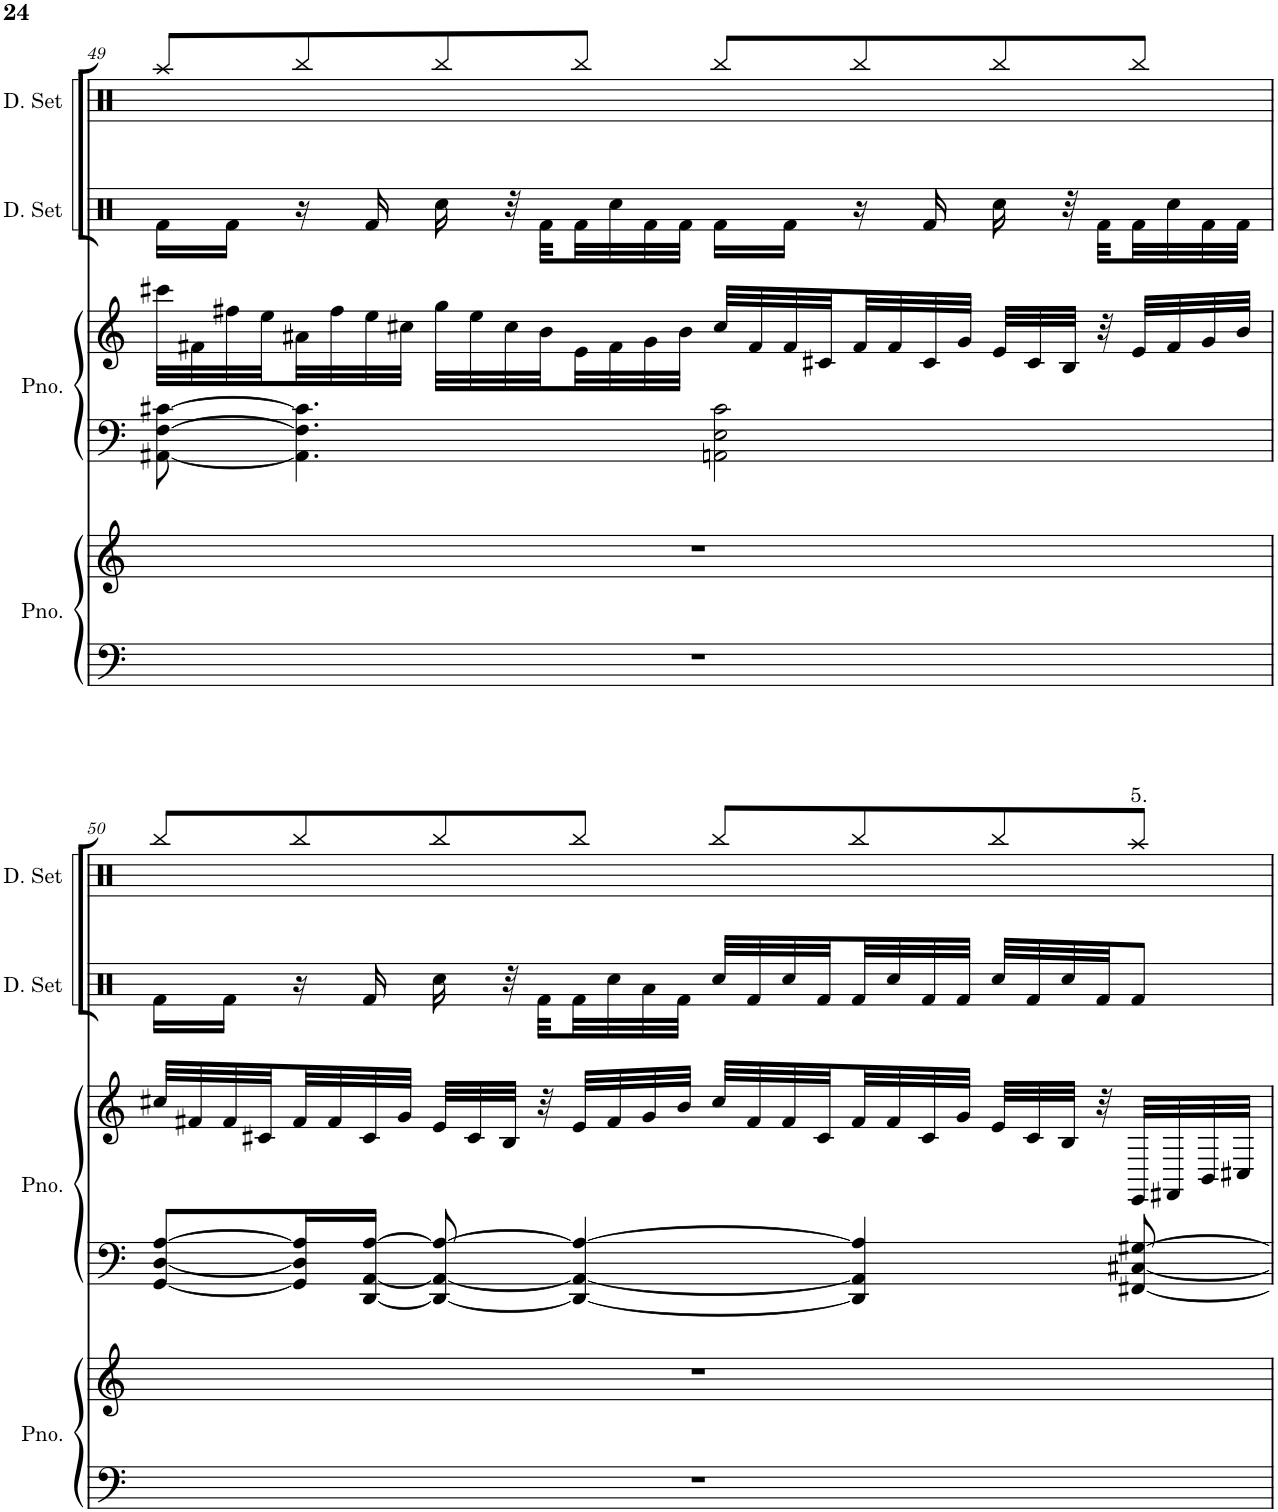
**kern	**kern	**kern	**kern	**kern	**kern
*part4	*part4	*part3	*part3	*part2	*part1
*staff6	*staff5	*staff4	*staff3	*staff2	*staff1
*I"Piano	*	*I"Piano	*	*I"Drumset	*I"Drumset
*I'Pno.	*	*I'Pno.	*	*I'D. Set	*I'D. Set
!!LO:PB:g=z
*clefF4	*clefG2	*clefF4	*clefG2	*clefX	*clefX
*k[]	*k[]	*k[]	*k[]	*k[]	*k[]
*M4/4	*M4/4	*M4/4	*M4/4	*M4/4	*M4/4
=49	=49	=49	=49	=49	=49
1r	1r	[8AA#X\ [8F\ [8c#X\	32ccc#X\LLL	16Rf\LL	8Raa/L
.	.	.	32f#X\	.	.
.	.	.	32ff#X\	16Rf\JJ	.
.	.	.	32ee\	.	.
.	.	4.AA#\] 4.F\] 4.c#\]	32a#X\	16r	8Rbb/
.	.	.	32ff#\	.	.
.	.	.	32ee\	16Rf/	.
.	.	.	32cc#X\JJJ	.	.
.	.	.	32gg\LLL	16Rcc\	8Rbb/
.	.	.	32ee\	.	.
.	.	.	32cc#\	32r	.
.	.	.	32b\	32Rf\LLL	.
.	.	.	32e\	32Rf\	8Rbb/J
.	.	.	32f#\	32Rcc\	.
.	.	.	32g\	32Rf\	.
.	.	.	32b\JJJ	32Rf\JJJ	.
.	.	2AAn\ 2E\ 2c#\	32cc#/LLL	16Rf\LL	8Rbb/L
.	.	.	32f#/	.	.
.	.	.	32f#/	16Rf\JJ	.
.	.	.	32c#X/	.	.
.	.	.	32f#/	16r	8Rbb/
.	.	.	32f#/	.	.
.	.	.	32c#/	16Rf/	.
.	.	.	32g/JJJ	.	.
.	.	.	32e/LLL	16Rcc\	8Rbb/
.	.	.	32c#/	.	.
.	.	.	32B/JJJ	32r	.
.	.	.	32r	32Rf\LLL	.
.	.	.	32e/LLL	32Rf\	8Rbb/J
.	.	.	32f#/	32Rcc\	.
.	.	.	32g/	32Rf\	.
.	.	.	32b/JJJ	32Rf\JJJ	.
!!LO:LB:g=z
=50	=50	=50	=50	=50	=50
1r	1r	[8GG/ [8D/ [8A/L	32cc#X/LLL	16Rf\LL	8Rbb/L
.	.	.	32f#X/	.	.
.	.	.	32f#/	16Rf\JJ	.
.	.	.	32c#X/	.	.
.	.	16GG/] 16D/] 16A/]L	32f#/	16r	8Rbb/
.	.	.	32f#/	.	.
.	.	[16DD/ [16AA/ [16A/JJ	32c#/	16Rf/	.
.	.	.	32g/JJJ	.	.
.	.	8DD/_ 8AA/_ 8A/_	32e/LLL	16Rcc\	8Rbb/
.	.	.	32c#/	.	.
.	.	.	32B/JJJ	32r	.
.	.	.	32r	32Rf\LLL	.
.	.	4DD/_ 4AA/_ 4A/_	32e/LLL	32Rf\	8Rbb/J
.	.	.	32f#/	32Rcc\	.
.	.	.	32g/	32Ra\	.
.	.	.	32b/JJJ	32Rf\JJJ	.
.	.	.	32cc#/LLL	32Rcc/LLL	8Rbb/L
.	.	.	32f#/	32Rf/	.
.	.	.	32f#/	32Rcc/	.
.	.	.	32c#/	32Rf/	.
.	.	4DD/] 4AA/] 4A/]	32f#/	32Rf/	8Rbb/
.	.	.	32f#/	32Rcc/	.
.	.	.	32c#/	32Rf/	.
.	.	.	32g/JJJ	32Rf/JJJ	.
.	.	.	32e/LLL	32Rcc/LLL	8Rbb/
.	.	.	32c#/	32Rf/	.
.	.	.	32B/JJJ	32Rcc/	.
.	.	.	32r	32Rf/JJ	.
!	!	!	!	!	!LO:TX:a:t=5.
.	.	[8FF#X/ [8C#X/ [8G#X/	32EE/LLL	8Rf/J	8Raa/J
.	.	.	32FF#X/	.	.
.	.	.	32BB/	.	.
.	.	.	32C#X/JJJ	.	.
=	=	=	=	=	=
*-	*-	*-	*-	*-	*-
